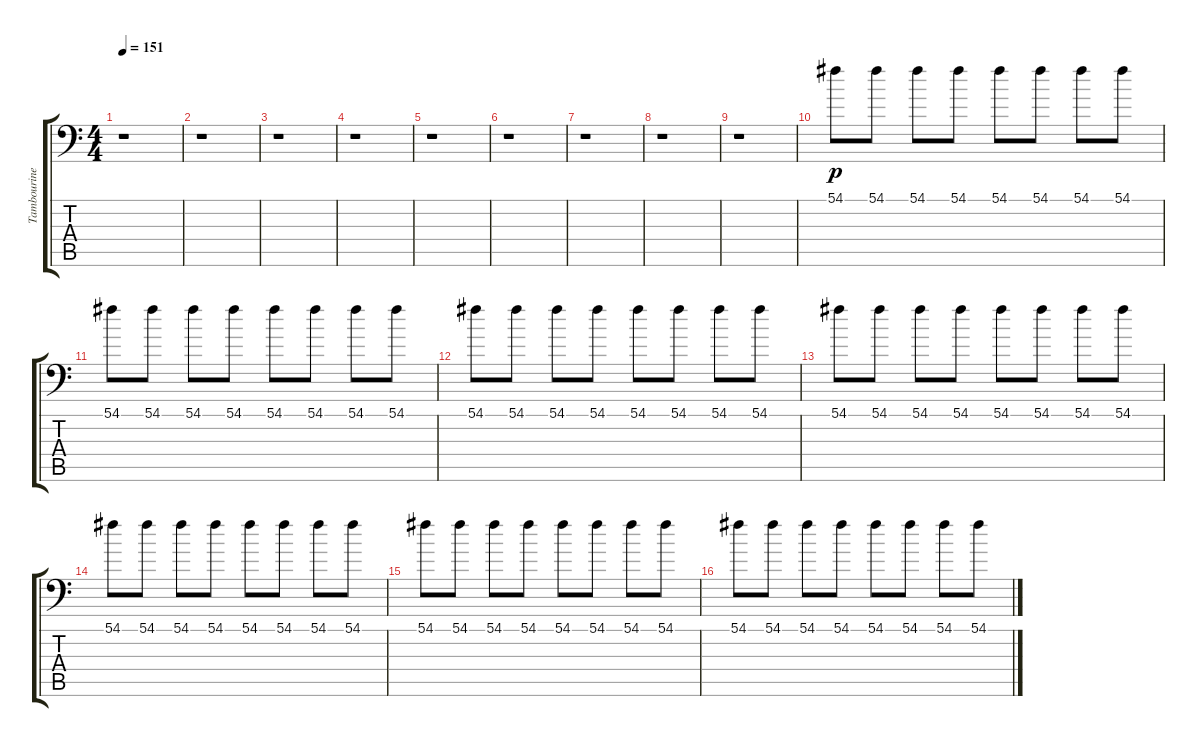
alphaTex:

\track ("Tambourine" "Tambourine") {instrument acousticgrandpiano}
\staff {score tabs}
\tuning (C-1 C-1 C-1 C-1 C-1 C-1) {hide}
\ts (4 4)
\tempo 151
\clef f4
\ks c
r.1{dy p} |
r.1 |
r.1 |
r.1 |
r.1 |
r.1 |
r.1 |
r.1 |
r.1 |
54.1.8 54.1.8 54.1.8 54.1.8 54.1.8 54.1.8 54.1.8 54.1.8 |
54.1.8 54.1.8 54.1.8 54.1.8 54.1.8 54.1.8 54.1.8 54.1.8 |
54.1.8 54.1.8 54.1.8 54.1.8 54.1.8 54.1.8 54.1.8 54.1.8 |
54.1.8 54.1.8 54.1.8 54.1.8 54.1.8 54.1.8 54.1.8 54.1.8 |
54.1.8 54.1.8 54.1.8 54.1.8 54.1.8 54.1.8 54.1.8 54.1.8 |
54.1.8 54.1.8 54.1.8 54.1.8 54.1.8 54.1.8 54.1.8 54.1.8 |
54.1.8 54.1.8 54.1.8 54.1.8 54.1.8 54.1.8 54.1.8 54.1.8
